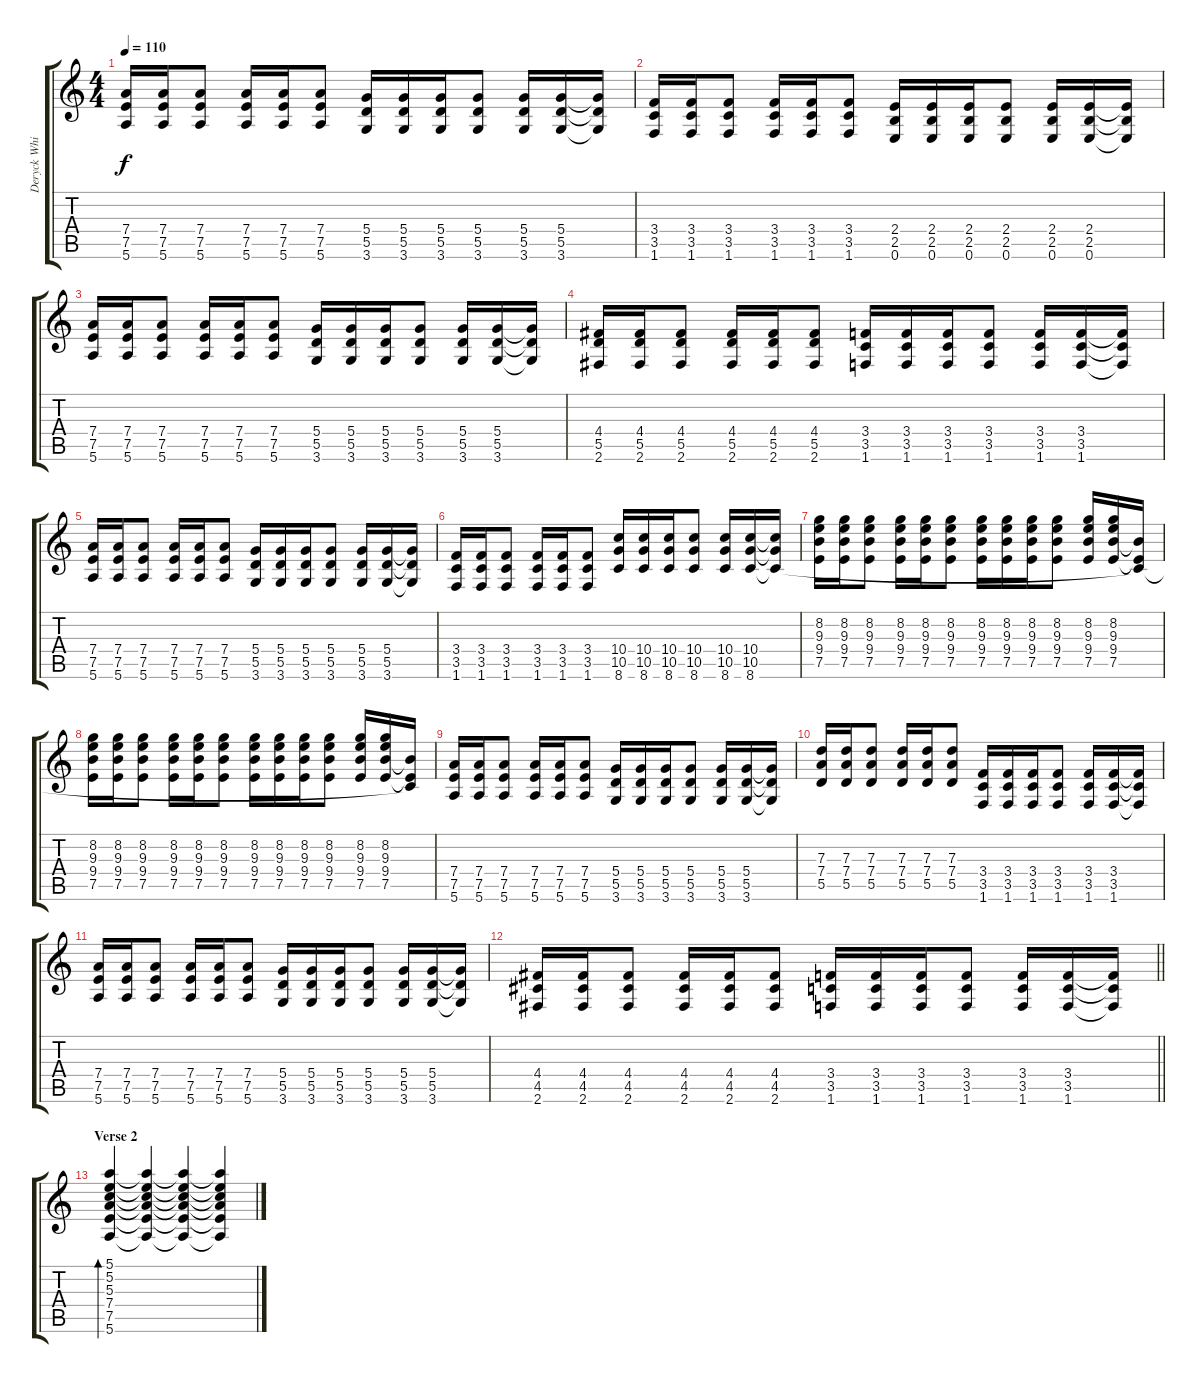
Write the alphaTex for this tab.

\track ("Deryck Whibley" "Deryck Whi") {instrument distortionguitar}
\staff {score tabs}
\tuning (E4 B3 G3 D3 A2 E2) {hide}
\ts (4 4)
\tempo 110
\clef g2
\ks c
(7.4 7.5 5.6).16{dy f} (7.4 7.5 5.6).16 (7.4 7.5 5.6).8 (7.4 7.5 5.6).16 (7.4 7.5 5.6).16 (7.4 7.5 5.6).8 (5.4 5.5 3.6).16 (5.4 5.5 3.6).16 (5.4 5.5 3.6).16 (5.4 5.5 3.6).8 (5.4 5.5 3.6).16 (5.4 5.5 3.6).16 (5.4{t} 5.5{t} 3.6{t}).16 |
(3.4 3.5 1.6).16 (3.4 3.5 1.6).16 (3.4 3.5 1.6).8 (3.4 3.5 1.6).16 (3.4 3.5 1.6).16 (3.4 3.5 1.6).8 (2.4 2.5 0.6).16 (2.4 2.5 0.6).16 (2.4 2.5 0.6).16 (2.4 2.5 0.6).8 (2.4 2.5 0.6).16 (2.4 2.5 0.6).16 (2.4{t} 2.5{t} 0.6{t}).16 |
(7.4 7.5 5.6).16 (7.4 7.5 5.6).16 (7.4 7.5 5.6).8 (7.4 7.5 5.6).16 (7.4 7.5 5.6).16 (7.4 7.5 5.6).8 (5.4 5.5 3.6).16 (5.4 5.5 3.6).16 (5.4 5.5 3.6).16 (5.4 5.5 3.6).8 (5.4 5.5 3.6).16 (5.4 5.5 3.6).16 (5.4{t} 5.5{t} 3.6{t}).16 |
(4.4 5.5 2.6).16 (4.4 5.5 2.6).16 (4.4 5.5 2.6).8 (4.4 5.5 2.6).16 (4.4 5.5 2.6).16 (4.4 5.5 2.6).8 (3.4 3.5 1.6).16 (3.4 3.5 1.6).16 (3.4 3.5 1.6).16 (3.4 3.5 1.6).8 (3.4 3.5 1.6).16 (3.4 3.5 1.6).16 (3.4{t} 3.5{t} 1.6{t}).16 |
(7.4 7.5 5.6).16 (7.4 7.5 5.6).16 (7.4 7.5 5.6).8 (7.4 7.5 5.6).16 (7.4 7.5 5.6).16 (7.4 7.5 5.6).8 (5.4 5.5 3.6).16 (5.4 5.5 3.6).16 (5.4 5.5 3.6).16 (5.4 5.5 3.6).8 (5.4 5.5 3.6).16 (5.4 5.5 3.6).16 (5.4{t} 5.5{t} 3.6{t}).16 |
(3.4 3.5 1.6).16 (3.4 3.5 1.6).16 (3.4 3.5 1.6).8 (3.4 3.5 1.6).16 (3.4 3.5 1.6).16 (3.4 3.5 1.6).8 (10.4 10.5 8.6).16 (10.4 10.5 8.6).16 (10.4 10.5 8.6).16 (10.4 10.5 8.6).8 (10.4 10.5 8.6).16 (10.4 10.5 8.6).16 (10.4{t} 10.5{t} 8.6{t}).16 |
(8.2 9.3 9.4 7.5).16 (8.2 9.3 9.4 7.5).16 (8.2 9.3 9.4 7.5).8 (8.2 9.3 9.4 7.5).16 (8.2 9.3 9.4 7.5).16 (8.2 9.3 9.4 7.5).8 (8.2 9.3 9.4 7.5).16 (8.2 9.3 9.4 7.5).16 (8.2 9.3 9.4 7.5).16 (8.2 9.3 9.4 7.5).8 (8.2 9.3 9.4 7.5).16 (8.2 9.3 9.4 7.5).16 (9.4{t} 7.5{t} 8.6{t}).16 |
(8.2 9.3 9.4 7.5).16 (8.2 9.3 9.4 7.5).16 (8.2 9.3 9.4 7.5).8 (8.2 9.3 9.4 7.5).16 (8.2 9.3 9.4 7.5).16 (8.2 9.3 9.4 7.5).8 (8.2 9.3 9.4 7.5).16 (8.2 9.3 9.4 7.5).16 (8.2 9.3 9.4 7.5).16 (8.2 9.3 9.4 7.5).8 (8.2 9.3 9.4 7.5).16 (8.2 9.3 9.4 7.5).16 (9.4{t} 7.5{t} 8.6{t}).16 |
(7.4 7.5 5.6).16{volume 13 instrument electricguitarclean} (7.4 7.5 5.6).16 (7.4 7.5 5.6).8 (7.4 7.5 5.6).16 (7.4 7.5 5.6).16 (7.4 7.5 5.6).8 (5.4 5.5 3.6).16 (5.4 5.5 3.6).16 (5.4 5.5 3.6).16 (5.4 5.5 3.6).8 (5.4 5.5 3.6).16 (5.4 5.5 3.6).16 (5.4{t} 5.5{t} 3.6{t}).16 |
(7.3 7.4 5.5).16 (7.3 7.4 5.5).16 (7.3 7.4 5.5).8 (7.3 7.4 5.5).16 (7.3 7.4 5.5).16 (7.3 7.4 5.5).8 (3.4 3.5 1.6).16 (3.4 3.5 1.6).16 (3.4 3.5 1.6).16 (3.4 3.5 1.6).8 (3.4 3.5 1.6).16 (3.4 3.5 1.6).16 (3.4{t} 3.5{t} 1.6{t}).16 |
(7.4 7.5 5.6).16 (7.4 7.5 5.6).16 (7.4 7.5 5.6).8 (7.4 7.5 5.6).16 (7.4 7.5 5.6).16 (7.4 7.5 5.6).8 (5.4 5.5 3.6).16 (5.4 5.5 3.6).16 (5.4 5.5 3.6).16 (5.4 5.5 3.6).8 (5.4 5.5 3.6).16 (5.4 5.5 3.6).16 (5.4{t} 5.5{t} 3.6{t}).16 |
\barLineRight lightlight
(4.4 4.5 2.6).16 (4.4 4.5 2.6).16 (4.4 4.5 2.6).8 (4.4 4.5 2.6).16 (4.4 4.5 2.6).16 (4.4 4.5 2.6).8 (3.4 3.5 1.6).16 (3.4 3.5 1.6).16 (3.4 3.5 1.6).16 (3.4 3.5 1.6).8 (3.4 3.5 1.6).16 (3.4 3.5 1.6).16 (3.4{t} 3.5{t} 1.6{t}).16 |
\section ("" "Verse 2")
(5.1 5.2 5.3 7.4 7.5 5.6).4{bd 120 volume 16} (5.1{t} 5.2{t} 5.3{t} 7.4{t} 7.5{t} 5.6{t}).4 (5.1{t} 5.2{t} 5.3{t} 7.4{t} 7.5{t} 5.6{t}).4 (5.1{t} 5.2{t} 5.3{t} 7.4{t} 7.5{t} 5.6{t}).4
